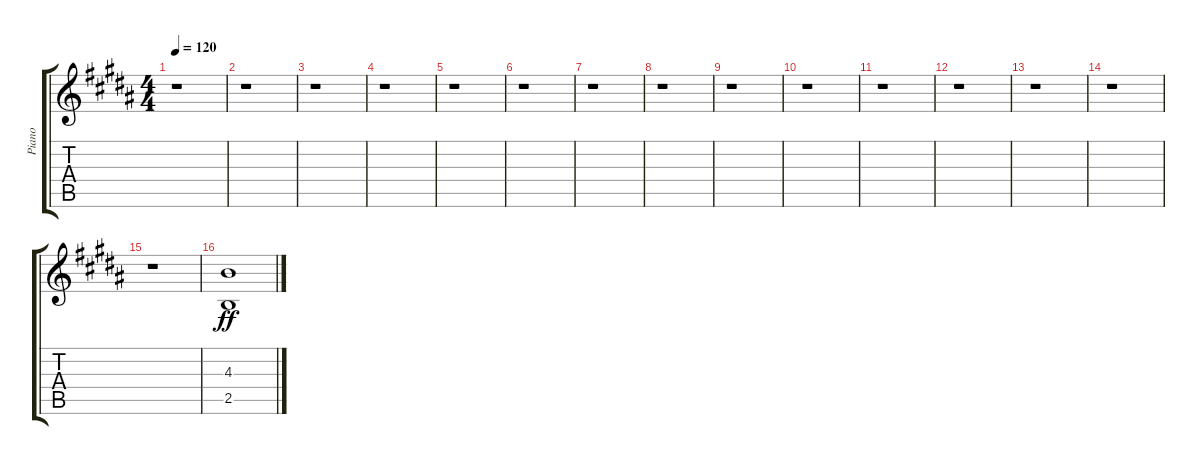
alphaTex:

\track ("Piano" "Piano") {instrument fx7echoes}
\staff {score tabs}
\tuning (E5 B4 G4 D4 A3 E3) {hide}
\ts (4 4)
\tempo 120
\clef g2
\ks g#minor
r.1{dy ff} |
r.1 |
\ks b
r.1 |
\ks g#minor
r.1 |
r.1 |
r.1 |
\ks b
r.1 |
\ks g#minor
r.1 |
r.1 |
r.1 |
r.1 |
\ks b
r.1 |
\ks g#minor
r.1 |
r.1 |
r.1 |
\ks b
(4.3 2.5).1
